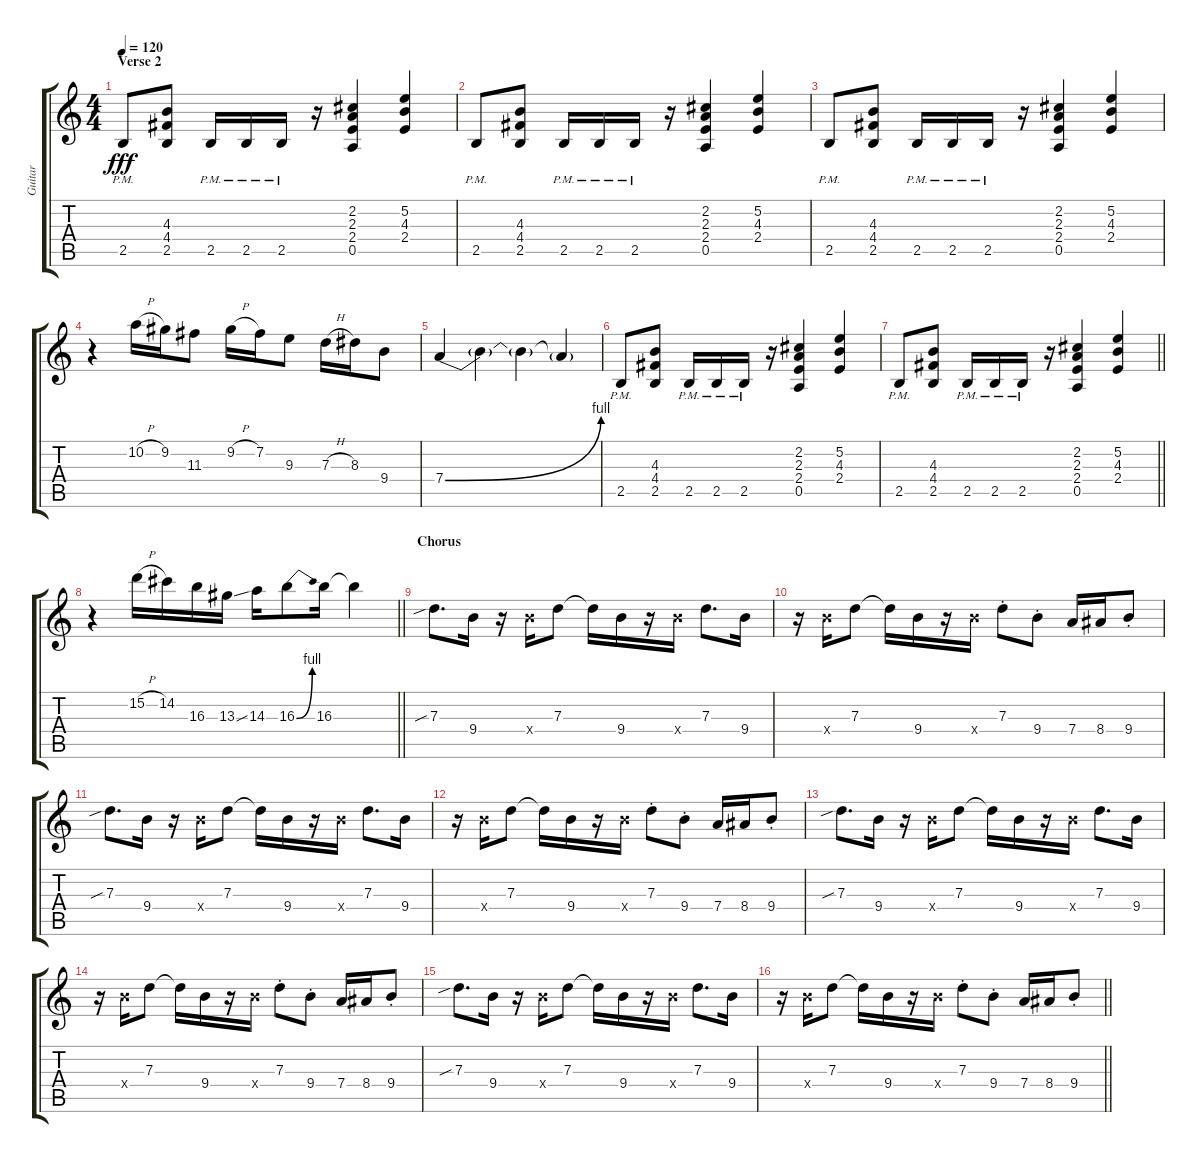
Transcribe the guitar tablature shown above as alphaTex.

\track ("Guitar" "Guitar") {instrument overdrivenguitar}
\staff {score tabs}
\tuning (E4 B3 G3 D3 A2 E2) {hide}
\ts (4 4)
\section ("" "Verse 2")
\tempo 120
\clef g2
\ks c
2.5{pm}.8{dy fff} (4.3 4.4 2.5).8 2.5{pm}.16 2.5{pm}.16 2.5{pm}.16 r.16 (2.2 2.3 2.4 0.5).4 (5.2 4.3 2.4).4 |
2.5{pm}.8 (4.3 4.4 2.5).8 2.5{pm}.16 2.5{pm}.16 2.5{pm}.16 r.16 (2.2 2.3 2.4 0.5).4 (5.2 4.3 2.4).4 |
2.5{pm}.8 (4.3 4.4 2.5).8 2.5{pm}.16 2.5{pm}.16 2.5{pm}.16 r.16 (2.2 2.3 2.4 0.5).4 (5.2 4.3 2.4).4 |
r.4 10.2{h}.16 9.2.16 11.3.8 9.2{h}.16 7.2.16 9.3.8 7.3{h}.16 8.3.16 9.4.8 |
7.4{be (bend 0 0 60 4)}.4 7.4{t}.4 7.4{t}.4 7.4{t}.4 |
2.5{pm}.8 (4.3 4.4 2.5).8 2.5{pm}.16 2.5{pm}.16 2.5{pm}.16 r.16 (2.2 2.3 2.4 0.5).4 (5.2 4.3 2.4).4 |
\barLineRight lightlight
2.5{pm}.8 (4.3 4.4 2.5).8 2.5{pm}.16 2.5{pm}.16 2.5{pm}.16 r.16 (2.2 2.3 2.4 0.5).4 (5.2 4.3 2.4).4 |
\barLineRight lightlight
r.4 15.2{h}.16 14.2.16 16.3.16 13.3{ss}.16 14.3.16 16.3{be (bend 0 0 60 4)}.8 16.3.16 16.3{t}.4 |
\section ("" "Chorus")
7.3{sib}.8{d} 9.4.16 r.16 9.4{x}.16 7.3.8 7.3{t}.16 9.4.16 r.16 9.4{x}.16 7.3.8{d} 9.4.16 |
r.16 9.4{x}.16 7.3.8 7.3{t}.16 9.4.16 r.16 9.4{x}.16 7.3{st}.8 9.4{st}.8 7.4.16 8.4.16 9.4{st}.8 |
7.3{sib}.8{d} 9.4.16 r.16 9.4{x}.16 7.3.8 7.3{t}.16 9.4.16 r.16 9.4{x}.16 7.3.8{d} 9.4.16 |
r.16 9.4{x}.16 7.3.8 7.3{t}.16 9.4.16 r.16 9.4{x}.16 7.3{st}.8 9.4{st}.8 7.4.16 8.4.16 9.4{st}.8 |
7.3{sib}.8{d} 9.4.16 r.16 9.4{x}.16 7.3.8 7.3{t}.16 9.4.16 r.16 9.4{x}.16 7.3.8{d} 9.4.16 |
r.16 9.4{x}.16 7.3.8 7.3{t}.16 9.4.16 r.16 9.4{x}.16 7.3{st}.8 9.4{st}.8 7.4.16 8.4.16 9.4{st}.8 |
7.3{sib}.8{d} 9.4.16 r.16 9.4{x}.16 7.3.8 7.3{t}.16 9.4.16 r.16 9.4{x}.16 7.3.8{d} 9.4.16 |
\barLineRight lightlight
r.16 9.4{x}.16 7.3.8 7.3{t}.16 9.4.16 r.16 9.4{x}.16 7.3{st}.8 9.4{st}.8 7.4.16 8.4.16 9.4{st}.8
